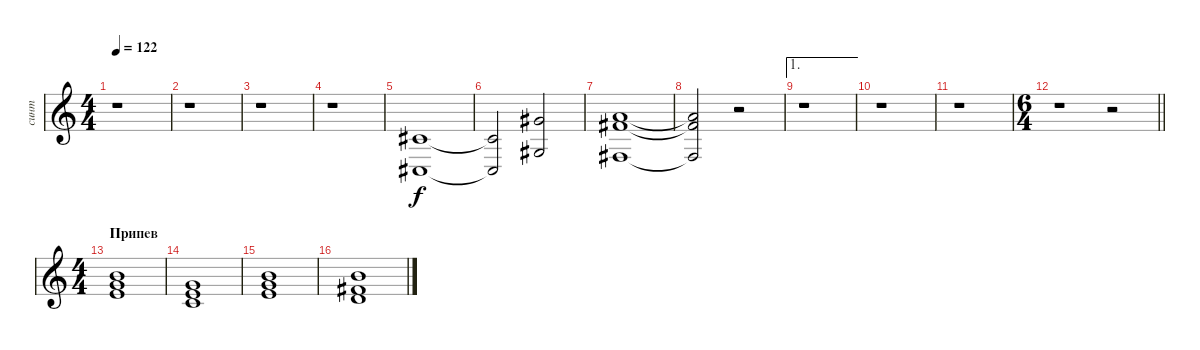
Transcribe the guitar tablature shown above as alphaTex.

\track ("синт" "синт") {instrument choiraahs}
\staff {score}
\tuning (E4 B3 G3 D3 A2 E2) {hide}
\ts (4 4)
\tempo 122
\clef g2
\ks c
r.1{dy f} |
r.1 |
r.1 |
r.1 |
(2.2 4.5).1{volume 9 instrument pad3polysynth} |
(2.2{t} 4.5{t}).2 (4.1 1.3).2 |
(5.1 7.2 4.4).1 |
(5.1{t} 7.2{t} 4.4{t}).2 r.2 |
\ae 1
r.1 |
r.1 |
r.1 |
\ts (6 4)
\barLineRight lightlight
r.1 r.2 |
\ts (4 4)
\section ("" "Припев")
(0.1 8.2 16.3).1{instrument stringensemble1} |
(0.1 1.2 12.3).1 |
(0.1 8.2 16.3).1 |
(2.1 3.2 16.3).1
